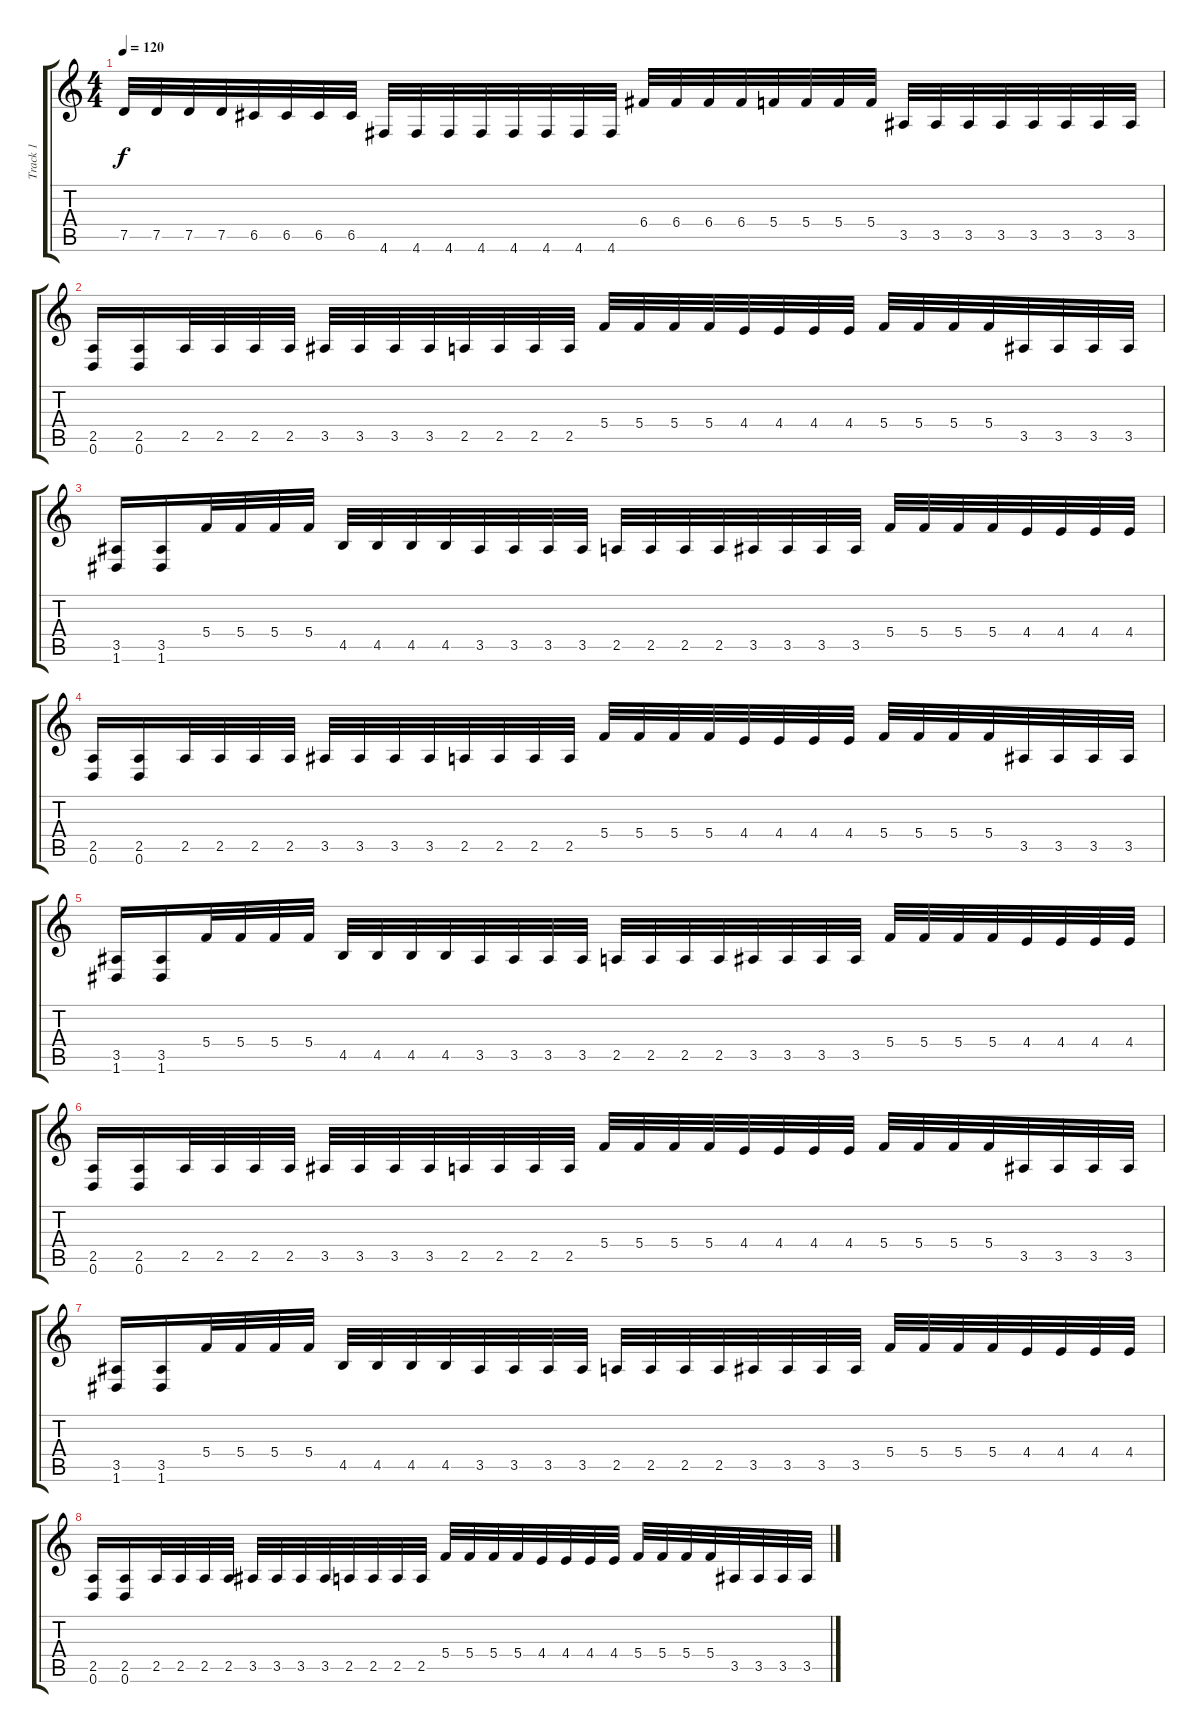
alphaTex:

\track ("Track 1" "Track 1") {instrument overdrivenguitar}
\staff {score tabs}
\tuning (D4 A3 F3 C3 G2 D2) {hide}
\ts (4 4)
\tempo 120
\clef g2
\ks c
7.5.32{dy f} 7.5.32 7.5.32 7.5.32 6.5.32 6.5.32 6.5.32 6.5.32 4.6.32 4.6.32 4.6.32 4.6.32 4.6.32 4.6.32 4.6.32 4.6.32 6.4.32 6.4.32 6.4.32 6.4.32 5.4.32 5.4.32 5.4.32 5.4.32 3.5.32 3.5.32 3.5.32 3.5.32 3.5.32 3.5.32 3.5.32 3.5.32 |
(2.5 0.6).16 (2.5 0.6).16 2.5.32 2.5.32 2.5.32 2.5.32 3.5.32 3.5.32 3.5.32 3.5.32 2.5.32 2.5.32 2.5.32 2.5.32 5.4.32 5.4.32 5.4.32 5.4.32 4.4.32 4.4.32 4.4.32 4.4.32 5.4.32 5.4.32 5.4.32 5.4.32 3.5.32 3.5.32 3.5.32 3.5.32 |
(3.5 1.6).16 (3.5 1.6).16 5.4.32 5.4.32 5.4.32 5.4.32 4.5.32 4.5.32 4.5.32 4.5.32 3.5.32 3.5.32 3.5.32 3.5.32 2.5.32 2.5.32 2.5.32 2.5.32 3.5.32 3.5.32 3.5.32 3.5.32 5.4.32 5.4.32 5.4.32 5.4.32 4.4.32 4.4.32 4.4.32 4.4.32 |
(2.5 0.6).16 (2.5 0.6).16 2.5.32 2.5.32 2.5.32 2.5.32 3.5.32 3.5.32 3.5.32 3.5.32 2.5.32 2.5.32 2.5.32 2.5.32 5.4.32 5.4.32 5.4.32 5.4.32 4.4.32 4.4.32 4.4.32 4.4.32 5.4.32 5.4.32 5.4.32 5.4.32 3.5.32 3.5.32 3.5.32 3.5.32 |
(3.5 1.6).16 (3.5 1.6).16 5.4.32 5.4.32 5.4.32 5.4.32 4.5.32 4.5.32 4.5.32 4.5.32 3.5.32 3.5.32 3.5.32 3.5.32 2.5.32 2.5.32 2.5.32 2.5.32 3.5.32 3.5.32 3.5.32 3.5.32 5.4.32 5.4.32 5.4.32 5.4.32 4.4.32 4.4.32 4.4.32 4.4.32 |
(2.5 0.6).16 (2.5 0.6).16 2.5.32 2.5.32 2.5.32 2.5.32 3.5.32 3.5.32 3.5.32 3.5.32 2.5.32 2.5.32 2.5.32 2.5.32 5.4.32 5.4.32 5.4.32 5.4.32 4.4.32 4.4.32 4.4.32 4.4.32 5.4.32 5.4.32 5.4.32 5.4.32 3.5.32 3.5.32 3.5.32 3.5.32 |
(3.5 1.6).16 (3.5 1.6).16 5.4.32 5.4.32 5.4.32 5.4.32 4.5.32 4.5.32 4.5.32 4.5.32 3.5.32 3.5.32 3.5.32 3.5.32 2.5.32 2.5.32 2.5.32 2.5.32 3.5.32 3.5.32 3.5.32 3.5.32 5.4.32 5.4.32 5.4.32 5.4.32 4.4.32 4.4.32 4.4.32 4.4.32 |
(2.5 0.6).16 (2.5 0.6).16 2.5.32 2.5.32 2.5.32 2.5.32 3.5.32 3.5.32 3.5.32 3.5.32 2.5.32 2.5.32 2.5.32 2.5.32 5.4.32 5.4.32 5.4.32 5.4.32 4.4.32 4.4.32 4.4.32 4.4.32 5.4.32 5.4.32 5.4.32 5.4.32 3.5.32 3.5.32 3.5.32 3.5.32
